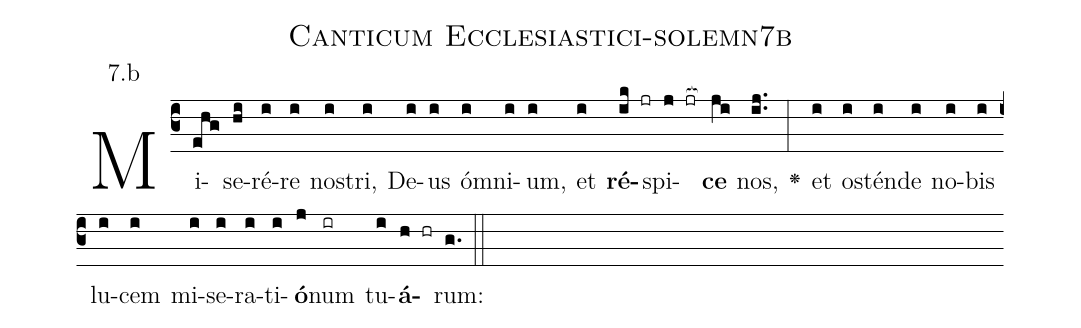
name: Canticum Ecclesiastici-solemn7b;
annotation: 7.b;
%%
(c3)Mi(ehg)se(hi)ré(i)re(i) no(i)stri,(i) De(i)us(i) óm(i)ni(i)um,(i) et(i) <b>ré</b>(ik jr)spi(j jr[ocb:1{])<b>ce</b>(ji[ocb:0}]) nos,(ij..) <v>\greheightstar</v>(:) et(i) o(i)stén(i)de(i) no(i)bis(i) lu(i)cem(i) mi(i)se(i)ra(i)ti(i)<b>ó</b>(j)num(ir) tu(i)<b>á</b>(h hr)rum:(g.) (::)


%E(i) u(i) o(j) u(i) a(h) e.(g.) (::)
